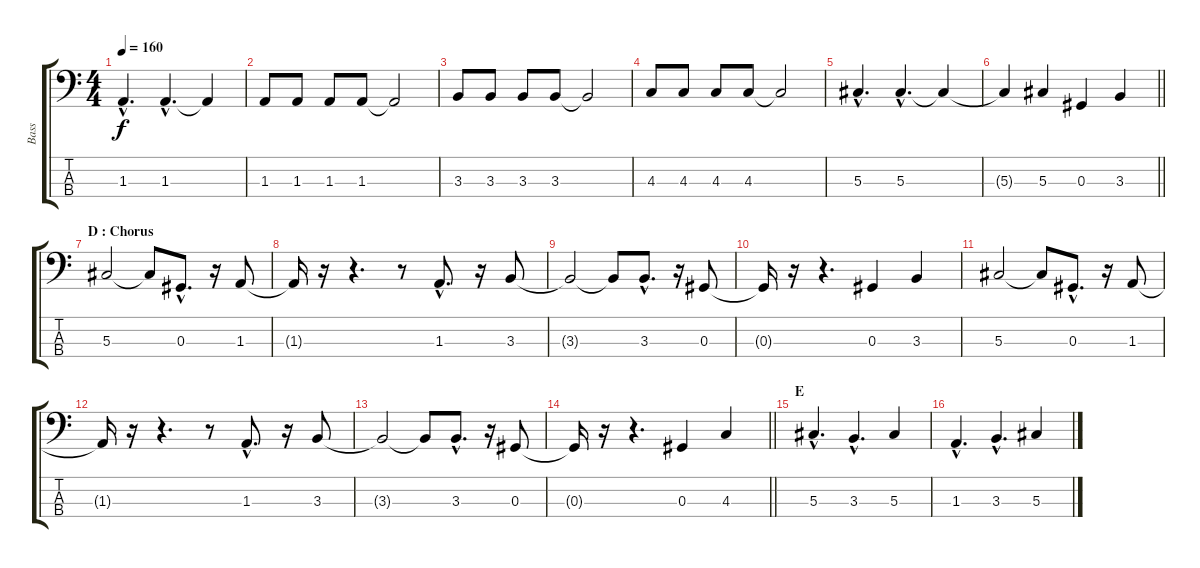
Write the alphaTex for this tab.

\track ("Bass" "Bass") {instrument electricbassfinger}
\staff {score tabs}
\tuning (Gb2 Db2 Ab1 Eb1) {hide}
\ts (4 4)
\tempo 160
\clef f4
\ks c
1.3{hac}.4{d dy f} 1.3{hac}.4{d} 1.3{t}.4 |
1.3.8 1.3.8 1.3.8 1.3.8 1.3{t}.2 |
3.3.8 3.3.8 3.3.8 3.3.8 3.3{t}.2 |
4.3.8 4.3.8 4.3.8 4.3.8 4.3{t}.2 |
5.3{hac}.4{d} 5.3{hac}.4{d} 5.3{t}.4 |
\barLineRight lightlight
5.3{t}.4 5.3.4 0.3.4 3.3.4 |
\section ("" "D : Chorus")
5.3.2 5.3{t}.8 0.3{hac}.8{d} r.16 1.3.8 |
1.3{t}.16 r.16 r.4{d} r.8 1.3{hac}.8{d} r.16 3.3.8 |
3.3{t}.2 3.3{t}.8 3.3{hac}.8{d} r.16 0.3.8 |
0.3{t}.16 r.16 r.4{d} 0.3.4 3.3.4 |
5.3.2 5.3{t}.8 0.3{hac}.8{d} r.16 1.3.8 |
1.3{t}.16 r.16 r.4{d} r.8 1.3{hac}.8{d} r.16 3.3.8 |
3.3{t}.2 3.3{t}.8 3.3{hac}.8{d} r.16 0.3.8 |
\barLineRight lightlight
0.3{t}.16 r.16 r.4{d} 0.3.4 4.3.4 |
\section ("" "E")
5.3{hac}.4{d} 3.3{hac}.4{d} 5.3.4 |
1.3{hac}.4{d} 3.3{hac}.4{d} 5.3.4
